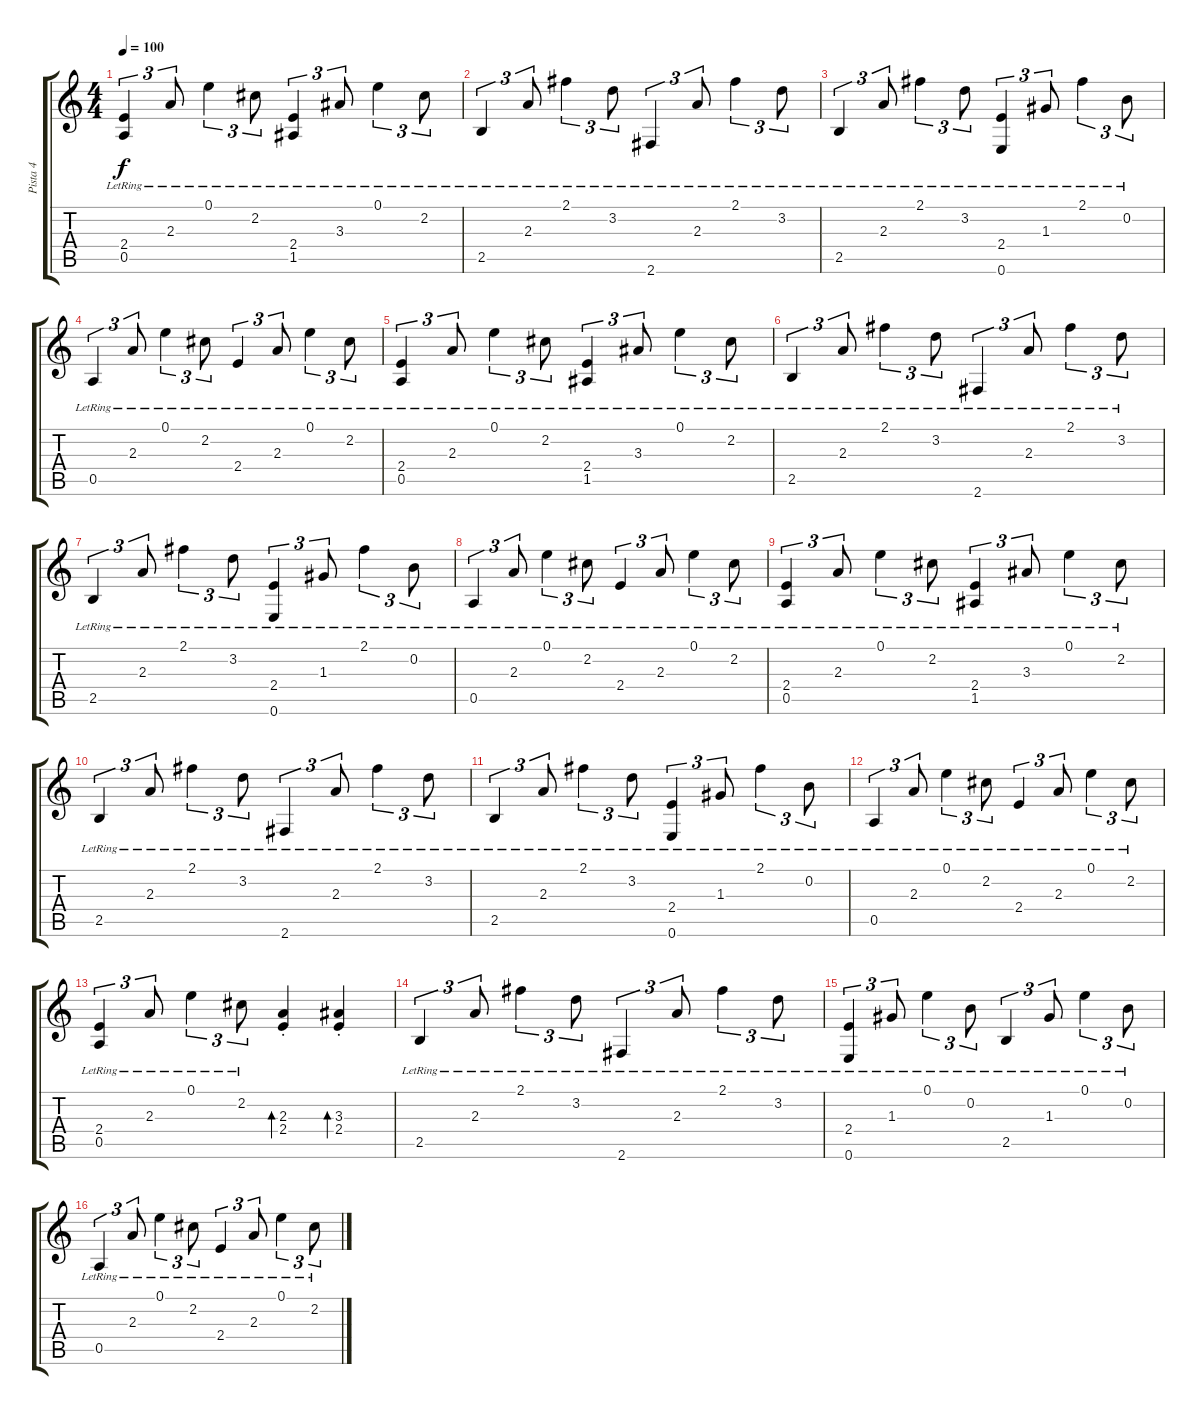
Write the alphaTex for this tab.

\track ("Pista 4" "Pista 4") {instrument acousticguitarsteel}
\staff {score tabs}
\tuning (E4 B3 G3 D3 A2 E2) {hide}
\ts (4 4)
\tempo 100
\clef g2
\ks c
(2.4{lr} 0.5{lr}).4{tu (3 2) dy f} 2.3{lr}.8{tu (3 2)} 0.1{lr}.4{tu (3 2)} 2.2{lr}.8{tu (3 2)} (2.4{lr} 1.5{lr}).4{tu (3 2)} 3.3{lr}.8{tu (3 2)} 0.1{lr}.4{tu (3 2)} 2.2{lr}.8{tu (3 2)} |
2.5{lr}.4{tu (3 2)} 2.3{lr}.8{tu (3 2)} 2.1{lr}.4{tu (3 2)} 3.2{lr}.8{tu (3 2)} 2.6{lr}.4{tu (3 2)} 2.3{lr}.8{tu (3 2)} 2.1{lr}.4{tu (3 2)} 3.2{lr}.8{tu (3 2)} |
2.5{lr}.4{tu (3 2)} 2.3{lr}.8{tu (3 2)} 2.1{lr}.4{tu (3 2)} 3.2{lr}.8{tu (3 2)} (2.4{lr} 0.6{lr}).4{tu (3 2)} 1.3{lr}.8{tu (3 2)} 2.1{lr}.4{tu (3 2)} 0.2{lr}.8{tu (3 2)} |
0.5{lr}.4{tu (3 2)} 2.3{lr}.8{tu (3 2)} 0.1{lr}.4{tu (3 2)} 2.2{lr}.8{tu (3 2)} 2.4{lr}.4{tu (3 2)} 2.3{lr}.8{tu (3 2)} 0.1{lr}.4{tu (3 2)} 2.2{lr}.8{tu (3 2)} |
(2.4{lr} 0.5{lr}).4{tu (3 2)} 2.3{lr}.8{tu (3 2)} 0.1{lr}.4{tu (3 2)} 2.2{lr}.8{tu (3 2)} (2.4{lr} 1.5{lr}).4{tu (3 2)} 3.3{lr}.8{tu (3 2)} 0.1{lr}.4{tu (3 2)} 2.2{lr}.8{tu (3 2)} |
2.5{lr}.4{tu (3 2)} 2.3{lr}.8{tu (3 2)} 2.1{lr}.4{tu (3 2)} 3.2{lr}.8{tu (3 2)} 2.6{lr}.4{tu (3 2)} 2.3{lr}.8{tu (3 2)} 2.1{lr}.4{tu (3 2)} 3.2{lr}.8{tu (3 2)} |
2.5{lr}.4{tu (3 2)} 2.3{lr}.8{tu (3 2)} 2.1{lr}.4{tu (3 2)} 3.2{lr}.8{tu (3 2)} (2.4{lr} 0.6{lr}).4{tu (3 2)} 1.3{lr}.8{tu (3 2)} 2.1{lr}.4{tu (3 2)} 0.2{lr}.8{tu (3 2)} |
0.5{lr}.4{tu (3 2)} 2.3{lr}.8{tu (3 2)} 0.1{lr}.4{tu (3 2)} 2.2{lr}.8{tu (3 2)} 2.4{lr}.4{tu (3 2)} 2.3{lr}.8{tu (3 2)} 0.1{lr}.4{tu (3 2)} 2.2{lr}.8{tu (3 2)} |
(2.4{lr} 0.5{lr}).4{tu (3 2)} 2.3{lr}.8{tu (3 2)} 0.1{lr}.4{tu (3 2)} 2.2{lr}.8{tu (3 2)} (2.4{lr} 1.5{lr}).4{tu (3 2)} 3.3{lr}.8{tu (3 2)} 0.1{lr}.4{tu (3 2)} 2.2{lr}.8{tu (3 2)} |
2.5{lr}.4{tu (3 2)} 2.3{lr}.8{tu (3 2)} 2.1{lr}.4{tu (3 2)} 3.2{lr}.8{tu (3 2)} 2.6{lr}.4{tu (3 2)} 2.3{lr}.8{tu (3 2)} 2.1{lr}.4{tu (3 2)} 3.2{lr}.8{tu (3 2)} |
2.5{lr}.4{tu (3 2)} 2.3{lr}.8{tu (3 2)} 2.1{lr}.4{tu (3 2)} 3.2{lr}.8{tu (3 2)} (2.4{lr} 0.6{lr}).4{tu (3 2)} 1.3{lr}.8{tu (3 2)} 2.1{lr}.4{tu (3 2)} 0.2{lr}.8{tu (3 2)} |
0.5{lr}.4{tu (3 2)} 2.3{lr}.8{tu (3 2)} 0.1{lr}.4{tu (3 2)} 2.2{lr}.8{tu (3 2)} 2.4{lr}.4{tu (3 2)} 2.3{lr}.8{tu (3 2)} 0.1{lr}.4{tu (3 2)} 2.2{lr}.8{tu (3 2)} |
(2.4{lr} 0.5).4{tu (3 2)} 2.3{lr}.8{tu (3 2)} 0.1{lr}.4{tu (3 2)} 2.2{lr}.8{tu (3 2)} (2.3{st} 2.4{st}).4{bd 60} (3.3{st} 2.4{st}).4{bd 60} |
2.5{lr}.4{tu (3 2)} 2.3{lr}.8{tu (3 2)} 2.1{lr}.4{tu (3 2)} 3.2{lr}.8{tu (3 2)} 2.6{lr}.4{tu (3 2)} 2.3{lr}.8{tu (3 2)} 2.1{lr}.4{tu (3 2)} 3.2{lr}.8{tu (3 2)} |
(2.4{lr} 0.6{lr}).4{tu (3 2)} 1.3{lr}.8{tu (3 2)} 0.1{lr}.4{tu (3 2)} 0.2{lr}.8{tu (3 2)} 2.5{lr}.4{tu (3 2)} 1.3{lr}.8{tu (3 2)} 0.1{lr}.4{tu (3 2)} 0.2{lr}.8{tu (3 2)} |
0.5{lr}.4{tu (3 2)} 2.3{lr}.8{tu (3 2)} 0.1{lr}.4{tu (3 2)} 2.2{lr}.8{tu (3 2)} 2.4{lr}.4{tu (3 2)} 2.3{lr}.8{tu (3 2)} 0.1{lr}.4{tu (3 2)} 2.2{lr}.8{tu (3 2)}
